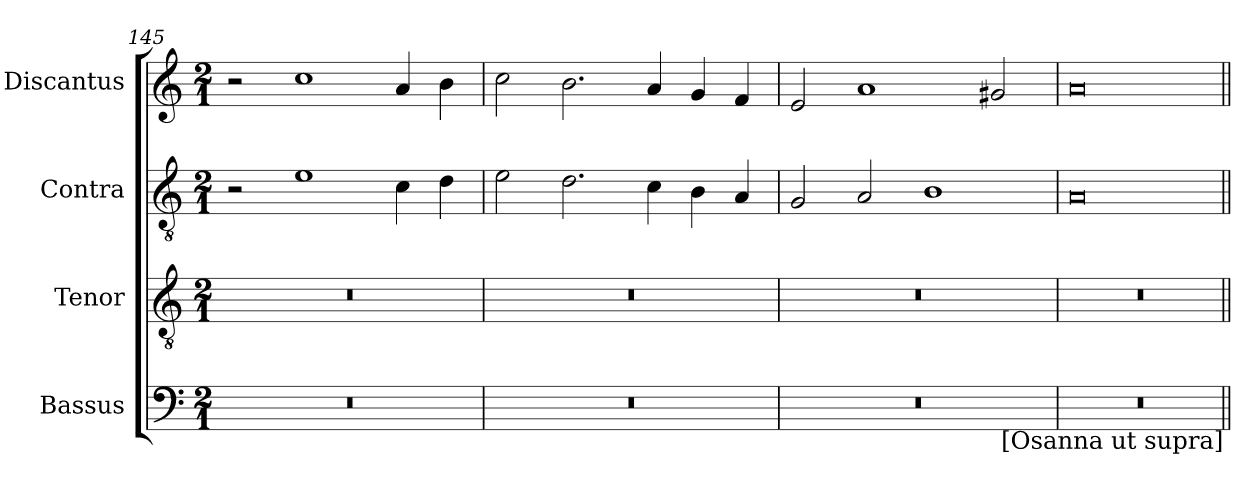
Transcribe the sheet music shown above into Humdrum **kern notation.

**kern	**kern	**kern	**kern
*part4	*part3	*part2	*part1
*staff4	*staff3	*staff2	*staff1
*I"Bassus	*I"Tenor	*I"Contra	*I"Discantus
*I'B	*I'T	*I'C	*I'D
*clefF4	*clefGv2	*clefGv2	*clefG2
*k[]	*k[]	*k[]	*k[]
*M2/1	*M2/1	*M2/1	*M2/1
=145	=145	=145	=145
0r	0r	2r	2r
.	.	1e	1cc
.	.	4c\	4a/
.	.	4d\	4b\
=146	=146	=146	=146
0r	0r	2e\	2cc\
.	.	2.d\	2.b\
.	.	4c\	4a/
.	.	4B\	4g/
.	.	4A/	4f/
=147	=147	=147	=147
0r	0r	2G/	2e/
.	.	2A/	1a
.	.	1B	.
.	.	.	2g#X/
=148	=148	=148	=148
0r	0r	0A	0a
!LO:TX:b:rj:t=[Osanna ut supra]	!	!	!
=||	=||	=||	=||
*-	*-	*-	*-
